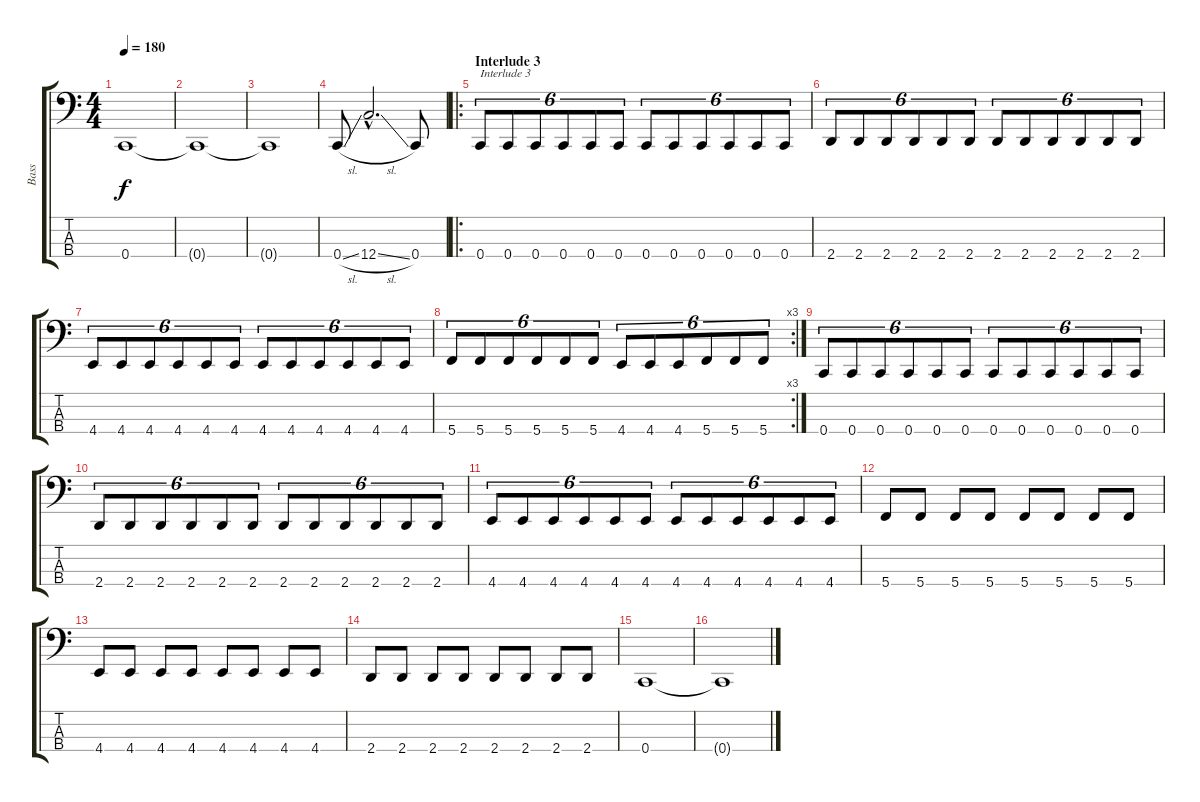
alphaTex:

\track ("Bass" "Bass") {instrument electricbassfinger}
\staff {score tabs}
\tuning (F2 C2 G1 C1) {hide}
\ts (4 4)
\tempo 180
\clef f4
\ks c
0.4.1{dy f} |
0.4{t}.1 |
0.4{t}.1 |
0.4{sl}.8 12.4{sl hac}.2{d} 0.4.8 |
\ro
\section ("" "Interlude 3")
0.4.8{tu (6 4) txt "Interlude 3"} 0.4.8{tu (6 4)} 0.4.8{tu (6 4)} 0.4.8{tu (6 4)} 0.4.8{tu (6 4)} 0.4.8{tu (6 4)} 0.4.8{tu (6 4)} 0.4.8{tu (6 4)} 0.4.8{tu (6 4)} 0.4.8{tu (6 4)} 0.4.8{tu (6 4)} 0.4.8{tu (6 4)} |
2.4.8{tu (6 4)} 2.4.8{tu (6 4)} 2.4.8{tu (6 4)} 2.4.8{tu (6 4)} 2.4.8{tu (6 4)} 2.4.8{tu (6 4)} 2.4.8{tu (6 4)} 2.4.8{tu (6 4)} 2.4.8{tu (6 4)} 2.4.8{tu (6 4)} 2.4.8{tu (6 4)} 2.4.8{tu (6 4)} |
4.4.8{tu (6 4)} 4.4.8{tu (6 4)} 4.4.8{tu (6 4)} 4.4.8{tu (6 4)} 4.4.8{tu (6 4)} 4.4.8{tu (6 4)} 4.4.8{tu (6 4)} 4.4.8{tu (6 4)} 4.4.8{tu (6 4)} 4.4.8{tu (6 4)} 4.4.8{tu (6 4)} 4.4.8{tu (6 4)} |
\rc 3
5.4.8{tu (6 4)} 5.4.8{tu (6 4)} 5.4.8{tu (6 4)} 5.4.8{tu (6 4)} 5.4.8{tu (6 4)} 5.4.8{tu (6 4)} 4.4.8{tu (6 4)} 4.4.8{tu (6 4)} 4.4.8{tu (6 4)} 5.4.8{tu (6 4)} 5.4.8{tu (6 4)} 5.4.8{tu (6 4)} |
0.4.8{tu (6 4)} 0.4.8{tu (6 4)} 0.4.8{tu (6 4)} 0.4.8{tu (6 4)} 0.4.8{tu (6 4)} 0.4.8{tu (6 4)} 0.4.8{tu (6 4)} 0.4.8{tu (6 4)} 0.4.8{tu (6 4)} 0.4.8{tu (6 4)} 0.4.8{tu (6 4)} 0.4.8{tu (6 4)} |
2.4.8{tu (6 4)} 2.4.8{tu (6 4)} 2.4.8{tu (6 4)} 2.4.8{tu (6 4)} 2.4.8{tu (6 4)} 2.4.8{tu (6 4)} 2.4.8{tu (6 4)} 2.4.8{tu (6 4)} 2.4.8{tu (6 4)} 2.4.8{tu (6 4)} 2.4.8{tu (6 4)} 2.4.8{tu (6 4)} |
4.4.8{tu (6 4)} 4.4.8{tu (6 4)} 4.4.8{tu (6 4)} 4.4.8{tu (6 4)} 4.4.8{tu (6 4)} 4.4.8{tu (6 4)} 4.4.8{tu (6 4)} 4.4.8{tu (6 4)} 4.4.8{tu (6 4)} 4.4.8{tu (6 4)} 4.4.8{tu (6 4)} 4.4.8{tu (6 4)} |
5.4.8 5.4.8 5.4.8 5.4.8 5.4.8 5.4.8 5.4.8 5.4.8 |
4.4.8 4.4.8 4.4.8 4.4.8 4.4.8 4.4.8 4.4.8 4.4.8 |
2.4.8 2.4.8 2.4.8 2.4.8 2.4.8 2.4.8 2.4.8 2.4.8 |
0.4.1 |
0.4{t}.1
